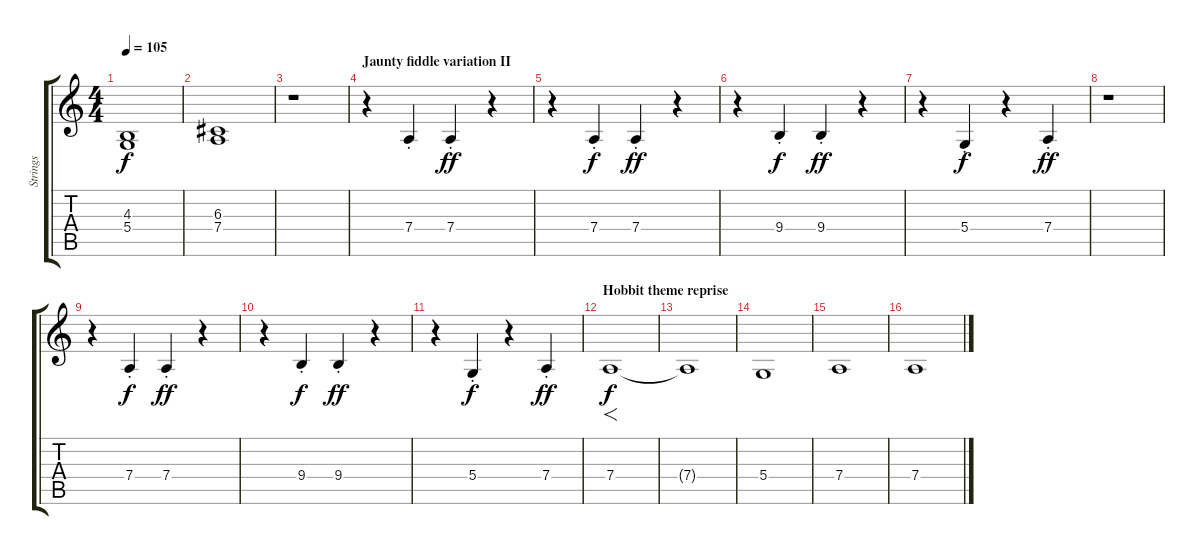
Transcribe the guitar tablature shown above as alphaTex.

\track ("Strings" "Strings") {instrument stringensemble1}
\staff {score tabs}
\tuning (E4 B3 G3 D3 A2 E2) {hide}
\ts (4 4)
\tempo 105
\clef g2
\ks c
(4.3 5.4).1{dy f} |
(6.3 7.4).1 |
r.1 |
\section ("" "Jaunty fiddle variation II")
r.4{instrument stringensemble1} 7.4{st}.4 7.4{st}.4{dy ff} r.4 |
r.4{instrument stringensemble1} 7.4{st}.4{dy f} 7.4{st}.4{dy ff} r.4 |
r.4{instrument stringensemble1} 9.4{st}.4{dy f} 9.4{st}.4{dy ff} r.4 |
r.4 5.4{st}.4{dy f} r.4 7.4{st}.4{dy ff} |
r.1 |
r.4{instrument stringensemble1} 7.4{st}.4{dy f} 7.4{st}.4{dy ff} r.4 |
r.4{instrument stringensemble1} 9.4{st}.4{dy f} 9.4{st}.4{dy ff} r.4 |
r.4 5.4{st}.4{dy f} r.4 7.4{st}.4{dy ff} |
\section ("" "Hobbit theme reprise")
7.4.1{f dy f} |
7.4{t}.1 |
5.4.1 |
7.4.1 |
7.4.1
